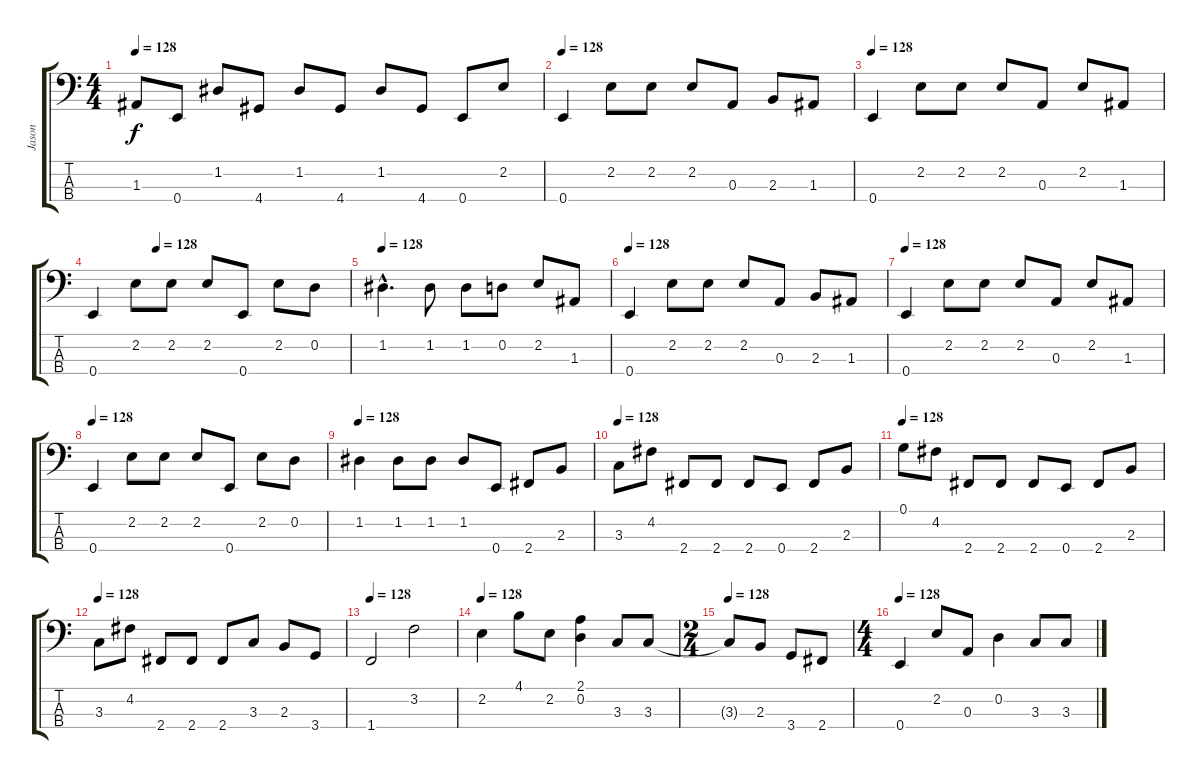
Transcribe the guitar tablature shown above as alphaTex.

\track ("Jason" "Jason") {instrument electricbasspick}
\staff {score tabs}
\tuning (G2 D2 A1 E1) {hide}
\ts (4 4)
\tempo 128
\clef f4
\ks c
1.3.8{dy f} 0.4.8 1.2.8 4.4.8 1.2.8 4.4.8 1.2.8 4.4.8 0.4.8 2.2.8 |
\tempo 128
0.4.4 2.2.8 2.2.8 2.2.8 0.3.8 2.3.8 1.3.8 |
\tempo 128
0.4.4 2.2.8 2.2.8 2.2.8 0.3.8 2.2.8 1.3.8 |
\tempo (128 0.25)
0.4.4 2.2.8 2.2.8 2.2.8 0.4.8 2.2.8 0.2.8 |
\tempo 128
1.2{hac}.4{d} 1.2.8 1.2.8 0.2.8 2.2.8 1.3.8 |
\tempo 128
0.4.4 2.2.8 2.2.8 2.2.8 0.3.8 2.3.8 1.3.8 |
\tempo 128
0.4.4 2.2.8 2.2.8 2.2.8 0.3.8 2.2.8 1.3.8 |
\tempo 128
0.4.4 2.2.8 2.2.8 2.2.8 0.4.8 2.2.8 0.2.8 |
\tempo 128
1.2.4 1.2.8 1.2.8 1.2.8 0.4.8 2.4.8 2.3.8 |
\tempo 128
3.3.8 4.2.8 2.4.8 2.4.8 2.4.8 0.4.8 2.4.8 2.3.8 |
\tempo 128
0.1.8 4.2.8 2.4.8 2.4.8 2.4.8 0.4.8 2.4.8 2.3.8 |
\tempo 128
3.3.8 4.2.8 2.4.8 2.4.8 2.4.8 3.3.8 2.3.8 3.4.8 |
\tempo 128
1.4.2 3.2.2 |
\tempo 128
2.2.4 4.1.8 2.2.8 (2.1 0.2).4 3.3.8 3.3.8 |
\ts (2 4)
\tempo 128
3.3{t}.8 2.3.8 3.4.8 2.4.8 |
\ts (4 4)
\tempo 128
0.4.4 2.2.8 0.3.8 0.2.4 3.3.8 3.3.8
